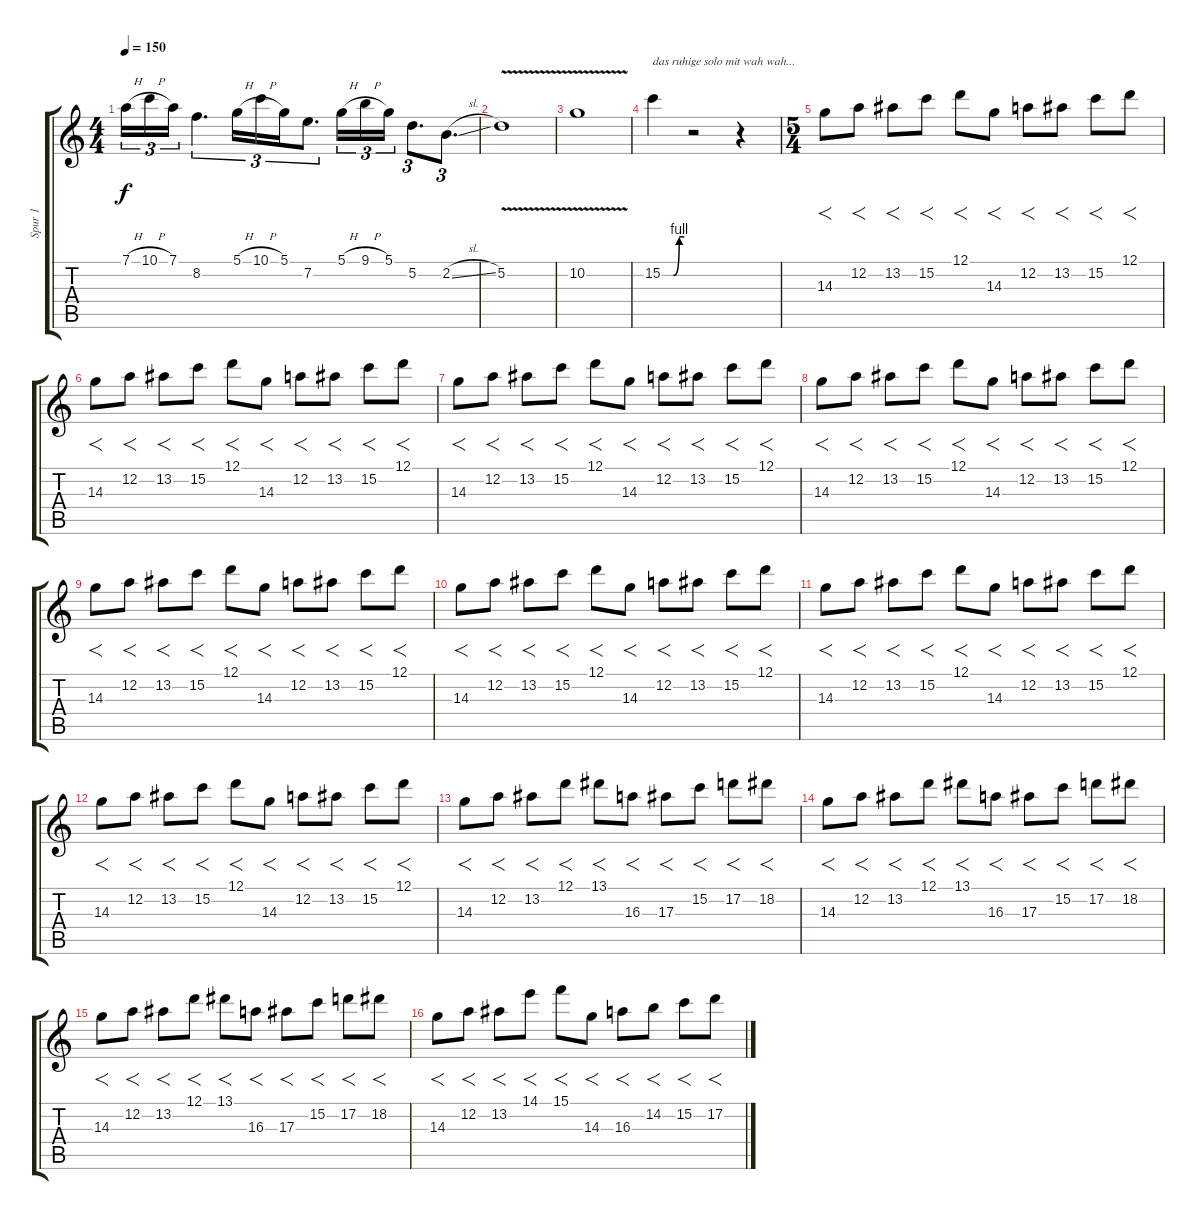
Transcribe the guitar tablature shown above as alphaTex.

\track ("Spur 1" "Spur 1") {instrument distortionguitar}
\staff {score tabs}
\tuning (D4 A3 F3 C3 G2 D2) {hide}
\ts (4 4)
\tempo 150
\clef g2
\ks c
7.1{h}.16{tu (3 2) dy f} 10.1{h}.16{tu (3 2)} 7.1.16{tu (3 2)} 8.2.4{d tu (3 2)} 5.1{h}.16{tu (3 2)} 10.1{h}.16{tu (3 2)} 5.1.16{tu (3 2)} 7.2.8{d tu (3 2)} 5.1{h}.16{tu (3 2)} 9.1{h}.16{tu (3 2)} 5.1.16{tu (3 2)} 5.2.8{d tu (3 2)} 2.2{sl}.8{d tu (3 2)} |
5.2{v}.1 |
10.2{v}.1 |
15.2{be (custom 0 0 30 0 46 4 60 4)}.4{txt "das ruhige solo mit wah wah..."} r.2 r.4 |
\ts (5 4)
14.3.8{f balance 8 instrument overdrivenguitar} 12.2.8{f} 13.2.8{f} 15.2.8{f} 12.1.8{f} 14.3.8{f} 12.2.8{f} 13.2.8{f} 15.2.8{f} 12.1.8{f} |
14.3.8{f} 12.2.8{f} 13.2.8{f} 15.2.8{f} 12.1.8{f} 14.3.8{f} 12.2.8{f} 13.2.8{f} 15.2.8{f} 12.1.8{f} |
14.3.8{f} 12.2.8{f} 13.2.8{f} 15.2.8{f} 12.1.8{f} 14.3.8{f} 12.2.8{f} 13.2.8{f} 15.2.8{f} 12.1.8{f} |
14.3.8{f} 12.2.8{f} 13.2.8{f} 15.2.8{f} 12.1.8{f} 14.3.8{f} 12.2.8{f} 13.2.8{f} 15.2.8{f} 12.1.8{f} |
14.3.8{f} 12.2.8{f} 13.2.8{f} 15.2.8{f} 12.1.8{f} 14.3.8{f} 12.2.8{f} 13.2.8{f} 15.2.8{f} 12.1.8{f} |
14.3.8{f} 12.2.8{f} 13.2.8{f} 15.2.8{f} 12.1.8{f} 14.3.8{f} 12.2.8{f} 13.2.8{f} 15.2.8{f} 12.1.8{f} |
14.3.8{f} 12.2.8{f} 13.2.8{f} 15.2.8{f} 12.1.8{f} 14.3.8{f} 12.2.8{f} 13.2.8{f} 15.2.8{f} 12.1.8{f} |
14.3.8{f} 12.2.8{f} 13.2.8{f} 15.2.8{f} 12.1.8{f} 14.3.8{f} 12.2.8{f} 13.2.8{f} 15.2.8{f} 12.1.8{f} |
14.3.8{f} 12.2.8{f} 13.2.8{f} 12.1.8{f} 13.1.8{f} 16.3.8{f} 17.3.8{f} 15.2.8{f} 17.2.8{f} 18.2.8{f} |
14.3.8{f} 12.2.8{f} 13.2.8{f} 12.1.8{f} 13.1.8{f} 16.3.8{f} 17.3.8{f} 15.2.8{f} 17.2.8{f} 18.2.8{f} |
14.3.8{f} 12.2.8{f} 13.2.8{f} 12.1.8{f} 13.1.8{f} 16.3.8{f} 17.3.8{f} 15.2.8{f} 17.2.8{f} 18.2.8{f} |
14.3.8{f} 12.2.8{f} 13.2.8{f} 14.1.8{f} 15.1.8{f} 14.3.8{f} 16.3.8{f} 14.2.8{f} 15.2.8{f} 17.2.8{f}
